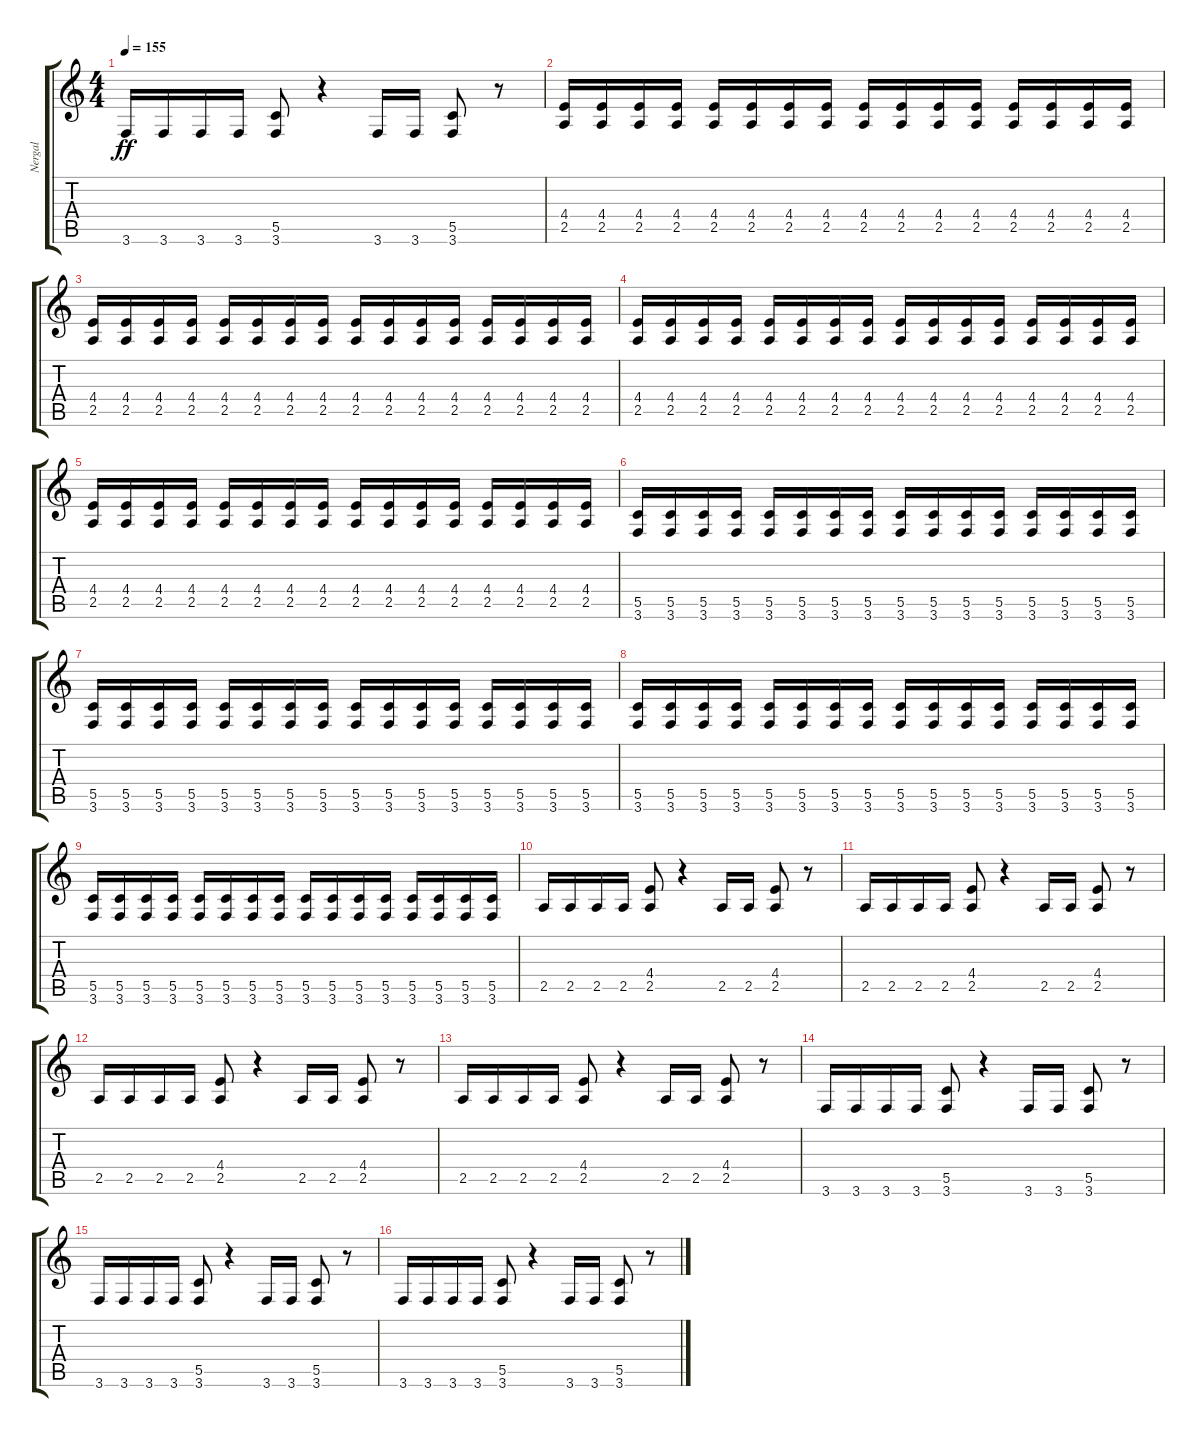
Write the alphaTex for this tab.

\track ("Nergal" "Nergal") {instrument distortionguitar}
\staff {score tabs}
\tuning (D4 A3 F3 C3 G2 D2) {hide}
\ts (4 4)
\tempo 155
\clef g2
\ks c
3.6.16{dy ff} 3.6.16 3.6.16 3.6.16 (5.5 3.6).8 r.4 3.6.16 3.6.16 (5.5 3.6).8 r.8 |
(4.4 2.5).16 (4.4 2.5).16 (4.4 2.5).16 (4.4 2.5).16 (4.4 2.5).16 (4.4 2.5).16 (4.4 2.5).16 (4.4 2.5).16 (4.4 2.5).16 (4.4 2.5).16 (4.4 2.5).16 (4.4 2.5).16 (4.4 2.5).16 (4.4 2.5).16 (4.4 2.5).16 (4.4 2.5).16 |
(4.4 2.5).16 (4.4 2.5).16 (4.4 2.5).16 (4.4 2.5).16 (4.4 2.5).16 (4.4 2.5).16 (4.4 2.5).16 (4.4 2.5).16 (4.4 2.5).16 (4.4 2.5).16 (4.4 2.5).16 (4.4 2.5).16 (4.4 2.5).16 (4.4 2.5).16 (4.4 2.5).16 (4.4 2.5).16 |
(4.4 2.5).16 (4.4 2.5).16 (4.4 2.5).16 (4.4 2.5).16 (4.4 2.5).16 (4.4 2.5).16 (4.4 2.5).16 (4.4 2.5).16 (4.4 2.5).16 (4.4 2.5).16 (4.4 2.5).16 (4.4 2.5).16 (4.4 2.5).16 (4.4 2.5).16 (4.4 2.5).16 (4.4 2.5).16 |
(4.4 2.5).16 (4.4 2.5).16 (4.4 2.5).16 (4.4 2.5).16 (4.4 2.5).16 (4.4 2.5).16 (4.4 2.5).16 (4.4 2.5).16 (4.4 2.5).16 (4.4 2.5).16 (4.4 2.5).16 (4.4 2.5).16 (4.4 2.5).16 (4.4 2.5).16 (4.4 2.5).16 (4.4 2.5).16 |
(5.5 3.6).16 (5.5 3.6).16 (5.5 3.6).16 (5.5 3.6).16 (5.5 3.6).16 (5.5 3.6).16 (5.5 3.6).16 (5.5 3.6).16 (5.5 3.6).16 (5.5 3.6).16 (5.5 3.6).16 (5.5 3.6).16 (5.5 3.6).16 (5.5 3.6).16 (5.5 3.6).16 (5.5 3.6).16 |
(5.5 3.6).16 (5.5 3.6).16 (5.5 3.6).16 (5.5 3.6).16 (5.5 3.6).16 (5.5 3.6).16 (5.5 3.6).16 (5.5 3.6).16 (5.5 3.6).16 (5.5 3.6).16 (5.5 3.6).16 (5.5 3.6).16 (5.5 3.6).16 (5.5 3.6).16 (5.5 3.6).16 (5.5 3.6).16 |
(5.5 3.6).16 (5.5 3.6).16 (5.5 3.6).16 (5.5 3.6).16 (5.5 3.6).16 (5.5 3.6).16 (5.5 3.6).16 (5.5 3.6).16 (5.5 3.6).16 (5.5 3.6).16 (5.5 3.6).16 (5.5 3.6).16 (5.5 3.6).16 (5.5 3.6).16 (5.5 3.6).16 (5.5 3.6).16 |
(5.5 3.6).16 (5.5 3.6).16 (5.5 3.6).16 (5.5 3.6).16 (5.5 3.6).16 (5.5 3.6).16 (5.5 3.6).16 (5.5 3.6).16 (5.5 3.6).16 (5.5 3.6).16 (5.5 3.6).16 (5.5 3.6).16 (5.5 3.6).16 (5.5 3.6).16 (5.5 3.6).16 (5.5 3.6).16 |
2.5.16 2.5.16 2.5.16 2.5.16 (4.4 2.5).8 r.4 2.5.16 2.5.16 (4.4 2.5).8 r.8 |
2.5.16 2.5.16 2.5.16 2.5.16 (4.4 2.5).8 r.4 2.5.16 2.5.16 (4.4 2.5).8 r.8 |
2.5.16 2.5.16 2.5.16 2.5.16 (4.4 2.5).8 r.4 2.5.16 2.5.16 (4.4 2.5).8 r.8 |
2.5.16 2.5.16 2.5.16 2.5.16 (4.4 2.5).8 r.4 2.5.16 2.5.16 (4.4 2.5).8 r.8 |
3.6.16 3.6.16 3.6.16 3.6.16 (5.5 3.6).8 r.4 3.6.16 3.6.16 (5.5 3.6).8 r.8 |
3.6.16 3.6.16 3.6.16 3.6.16 (5.5 3.6).8 r.4 3.6.16 3.6.16 (5.5 3.6).8 r.8 |
3.6.16 3.6.16 3.6.16 3.6.16 (5.5 3.6).8 r.4 3.6.16 3.6.16 (5.5 3.6).8 r.8
